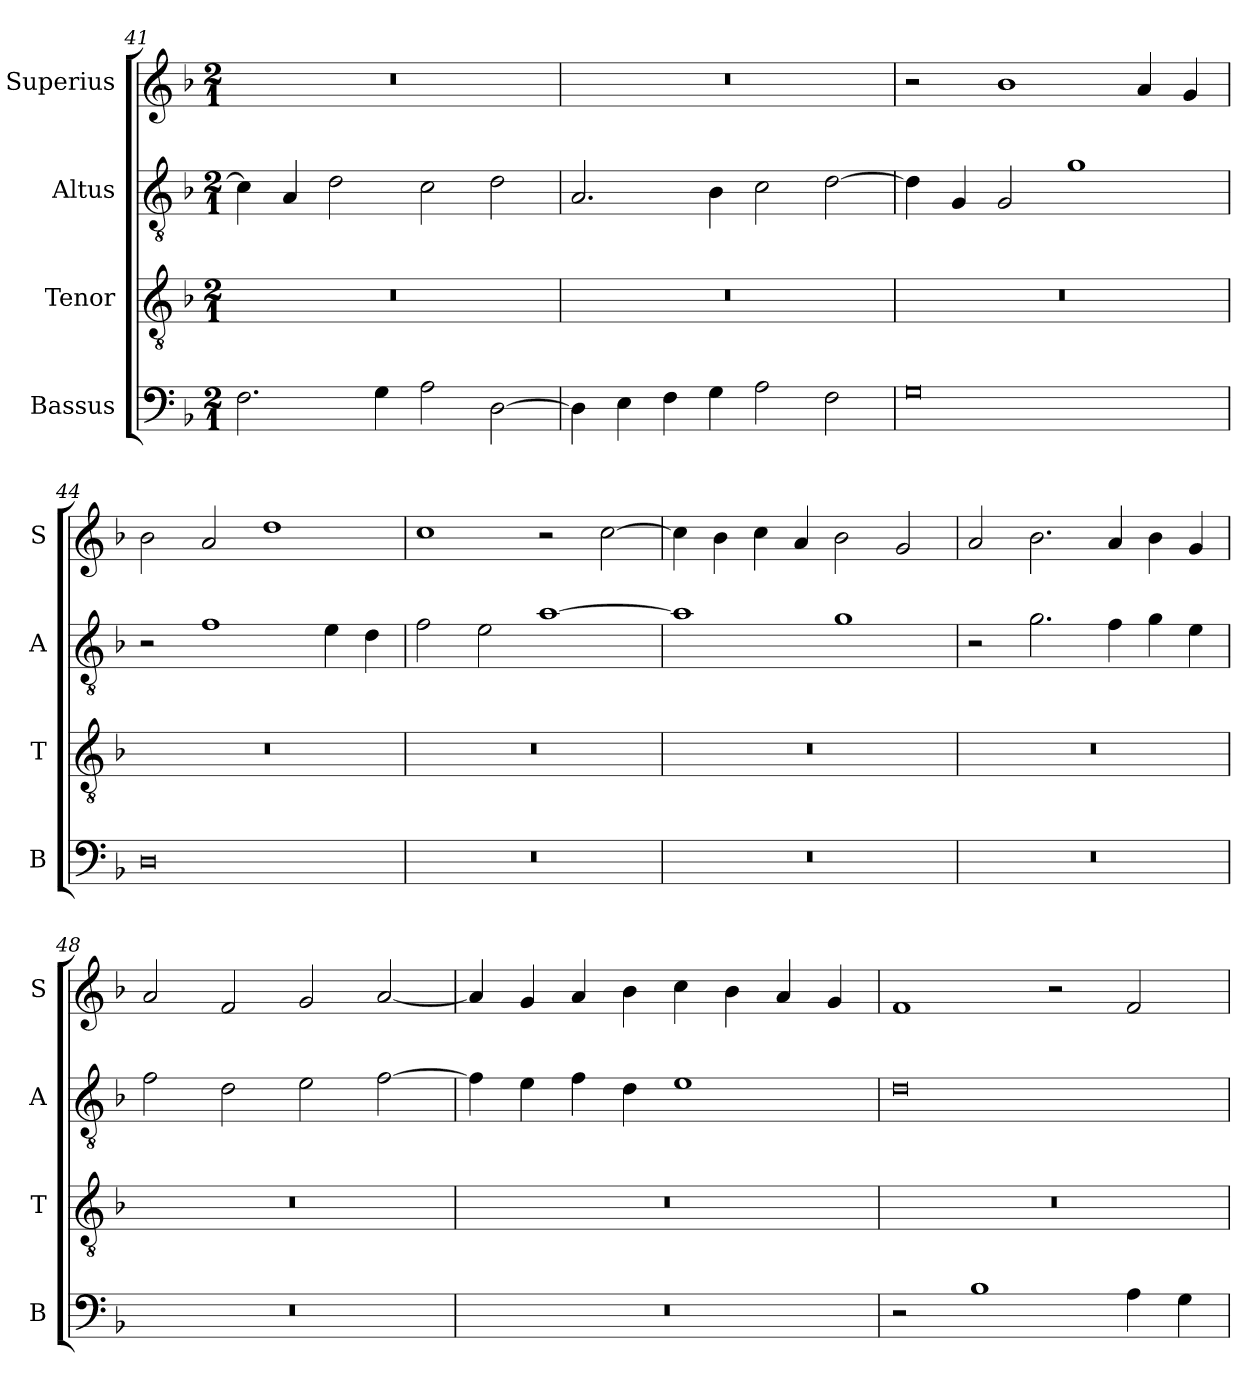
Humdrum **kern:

**kern	**kern	**kern	**kern
*part4	*part3	*part2	*part1
*staff4	*staff3	*staff2	*staff1
*I"Bassus	*I"Tenor	*I"Altus	*I"Superius
*I'B	*I'T	*I'A	*I'S
*clefF4	*clefGv2	*clefGv2	*clefG2
*k[b-]	*k[b-]	*k[b-]	*k[b-]
*M2/1	*M2/1	*M2/1	*M2/1
=41	=41	=41	=41
2.F\	0r	4c\]	0r
.	.	4A/	.
.	.	2d\	.
4G\	.	.	.
2A\	.	2c\	.
[2D\	.	2d\	.
=42	=42	=42	=42
4D\]	0r	2.A/	0r
4E\	.	.	.
4F\	.	.	.
4G\	.	4B-\	.
2A\	.	2c\	.
2F\	.	[2d\	.
=43	=43	=43	=43
0G	0r	4d\]	2r
.	.	4G/	.
.	.	2G/	1b-
.	.	1g	.
.	.	.	4a/
.	.	.	4g/
=44	=44	=44	=44
0D	0r	2r	2b-\
.	.	1f	2a/
.	.	.	1dd
.	.	4e\	.
.	.	4d\	.
=45	=45	=45	=45
0r	0r	2f\	1cc
.	.	2e\	.
.	.	[1a	2r
.	.	.	[2cc\
=46	=46	=46	=46
0r	0r	1a]	4cc\]
.	.	.	4b-\
.	.	.	4cc\
.	.	.	4a/
.	.	1g	2b-\
.	.	.	2g/
=47	=47	=47	=47
0r	0r	2r	2a/
.	.	2.g\	2.b-\
.	.	4f\	4a/
.	.	4g\	4b-\
.	.	4e\	4g/
=48	=48	=48	=48
0r	0r	2f\	2a/
.	.	2d\	2f/
.	.	2e\	2g/
.	.	[2f\	[2a/
=49	=49	=49	=49
0r	0r	4f\]	4a/]
.	.	4e\	4g/
.	.	4f\	4a/
.	.	4d\	4b-\
.	.	1e	4cc\
.	.	.	4b-\
.	.	.	4a/
.	.	.	4g/
=50	=50	=50	=50
2r	0r	0d	1f
1B-	.	.	.
.	.	.	2r
4A\	.	.	2f/
4G\	.	.	.
=	=	=	=
*-	*-	*-	*-
